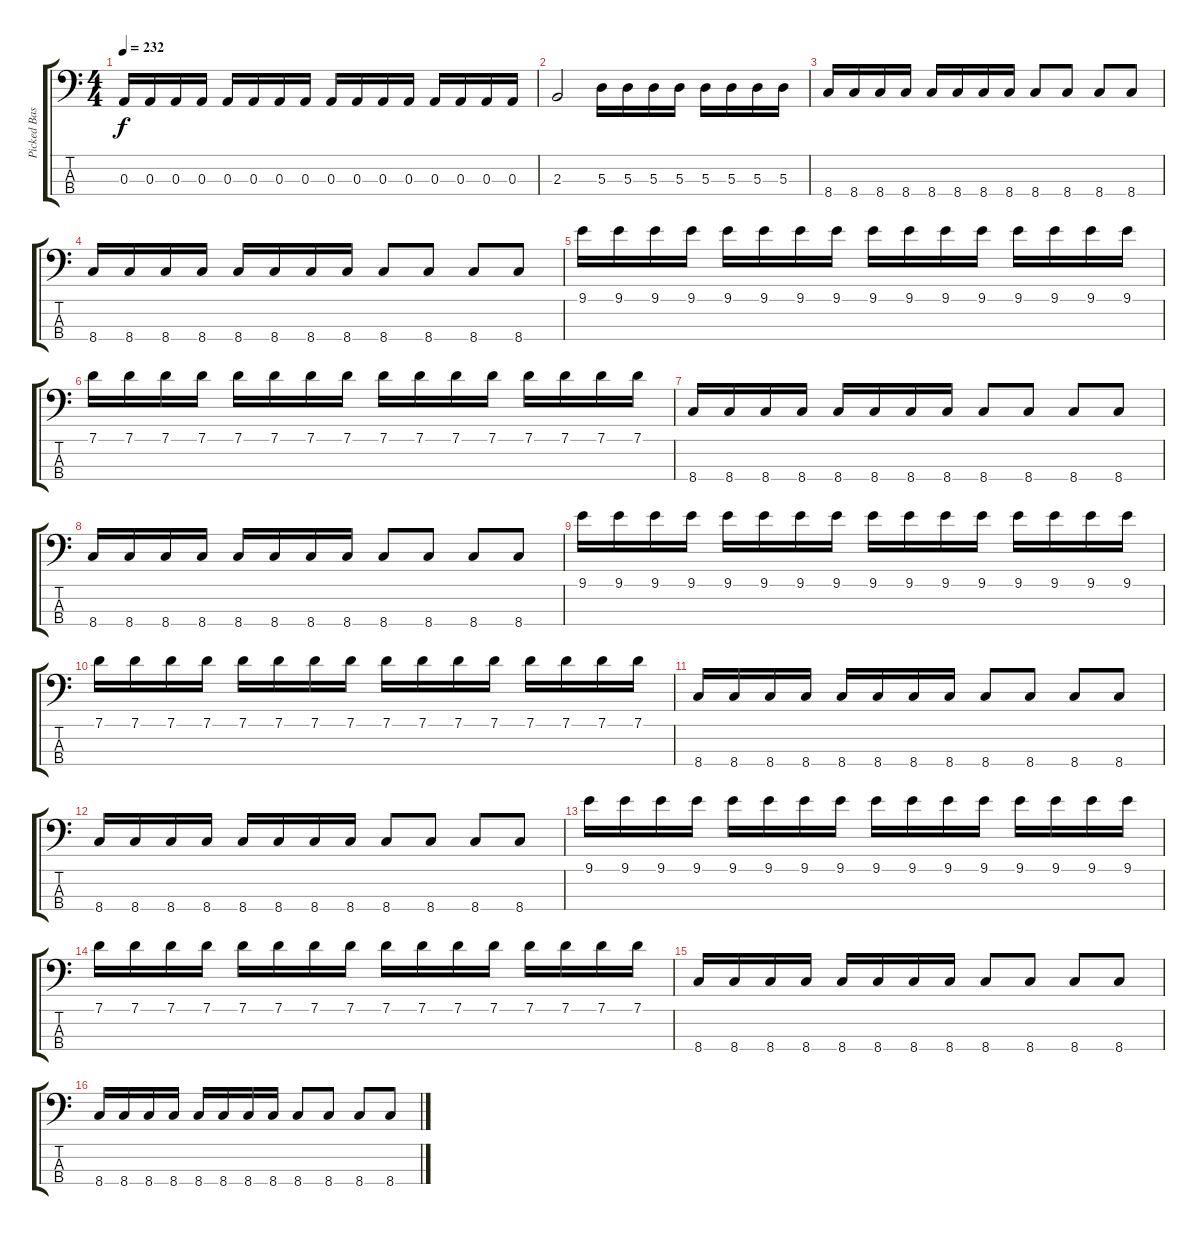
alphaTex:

\track ("Picked Bass w/ Trash Distortion" "Picked Bas") {instrument electricbasspick}
\staff {score tabs}
\tuning (G2 D2 A1 E1) {hide}
\ts (4 4)
\tempo 232
\clef f4
\ks c
0.3.16{dy f} 0.3.16 0.3.16 0.3.16 0.3.16 0.3.16 0.3.16 0.3.16 0.3.16 0.3.16 0.3.16 0.3.16 0.3.16 0.3.16 0.3.16 0.3.16 |
2.3.2 5.3.16 5.3.16 5.3.16 5.3.16 5.3.16 5.3.16 5.3.16 5.3.16 |
8.4.16 8.4.16 8.4.16 8.4.16 8.4.16 8.4.16 8.4.16 8.4.16 8.4.8 8.4.8 8.4.8 8.4.8 |
8.4.16 8.4.16 8.4.16 8.4.16 8.4.16 8.4.16 8.4.16 8.4.16 8.4.8 8.4.8 8.4.8 8.4.8 |
9.1.16 9.1.16 9.1.16 9.1.16 9.1.16 9.1.16 9.1.16 9.1.16 9.1.16 9.1.16 9.1.16 9.1.16 9.1.16 9.1.16 9.1.16 9.1.16 |
7.1.16 7.1.16 7.1.16 7.1.16 7.1.16 7.1.16 7.1.16 7.1.16 7.1.16 7.1.16 7.1.16 7.1.16 7.1.16 7.1.16 7.1.16 7.1.16 |
8.4.16 8.4.16 8.4.16 8.4.16 8.4.16 8.4.16 8.4.16 8.4.16 8.4.8 8.4.8 8.4.8 8.4.8 |
8.4.16 8.4.16 8.4.16 8.4.16 8.4.16 8.4.16 8.4.16 8.4.16 8.4.8 8.4.8 8.4.8 8.4.8 |
9.1.16 9.1.16 9.1.16 9.1.16 9.1.16 9.1.16 9.1.16 9.1.16 9.1.16 9.1.16 9.1.16 9.1.16 9.1.16 9.1.16 9.1.16 9.1.16 |
7.1.16 7.1.16 7.1.16 7.1.16 7.1.16 7.1.16 7.1.16 7.1.16 7.1.16 7.1.16 7.1.16 7.1.16 7.1.16 7.1.16 7.1.16 7.1.16 |
8.4.16 8.4.16 8.4.16 8.4.16 8.4.16 8.4.16 8.4.16 8.4.16 8.4.8 8.4.8 8.4.8 8.4.8 |
8.4.16 8.4.16 8.4.16 8.4.16 8.4.16 8.4.16 8.4.16 8.4.16 8.4.8 8.4.8 8.4.8 8.4.8 |
9.1.16 9.1.16 9.1.16 9.1.16 9.1.16 9.1.16 9.1.16 9.1.16 9.1.16 9.1.16 9.1.16 9.1.16 9.1.16 9.1.16 9.1.16 9.1.16 |
7.1.16 7.1.16 7.1.16 7.1.16 7.1.16 7.1.16 7.1.16 7.1.16 7.1.16 7.1.16 7.1.16 7.1.16 7.1.16 7.1.16 7.1.16 7.1.16 |
8.4.16 8.4.16 8.4.16 8.4.16 8.4.16 8.4.16 8.4.16 8.4.16 8.4.8 8.4.8 8.4.8 8.4.8 |
8.4.16 8.4.16 8.4.16 8.4.16 8.4.16 8.4.16 8.4.16 8.4.16 8.4.8 8.4.8 8.4.8 8.4.8
